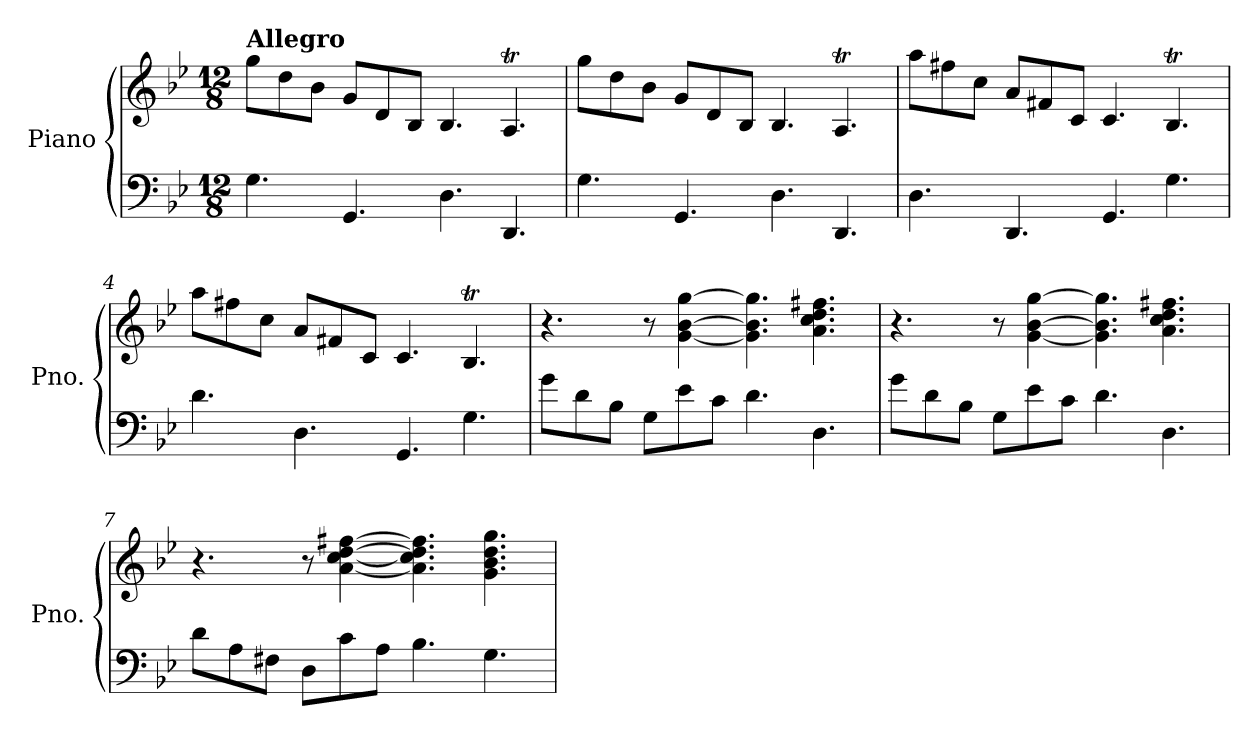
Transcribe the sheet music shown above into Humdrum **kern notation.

**kern	**kern
*part1	*part1
*staff2	*staff1
*I"Piano	*
*I'Pno.	*
*clefF4	*clefG2
*k[b-e-]	*k[b-e-]
*M12/8	*M12/8
=1	=1
!	!LO:TX:a:B:t=Allegro
4.G\	8gg\L
.	8dd\
.	8b-\J
4.GG/	8g/L
.	8d/
.	8B-/J
4.D\	4.B-/
4.DD/	4.At/
=2	=2
4.G\	8gg\L
.	8dd\
.	8b-\J
4.GG/	8g/L
.	8d/
.	8B-/J
4.D\	4.B-/
4.DD/	4.At/
=3	=3
4.D\	8aa\L
.	8ff#X\
.	8cc\J
4.DD/	8a/L
.	8f#X/
.	8c/J
4.GG/	4.c/
4.G\	4.B-T/
!!LO:LB:g=z
=4	=4
4.d\	8aa\L
.	8ff#X\
.	8cc\J
4.D\	8a/L
.	8f#X/
.	8c/J
4.GG/	4.c/
4.G\	4.B-T/
=5	=5
8g\L	4.r
8d\	.
8B-\J	.
8G\L	8r
8e-\	[4g\ [4b-\ [4gg\
8c\J	.
4.d\	4.g\] 4.b-\] 4.gg\]
4.D\	4.a\ 4.cc\ 4.dd\ 4.ff#X\
=6	=6
8g\L	4.r
8d\	.
8B-\J	.
8G\L	8r
8e-\	[4g\ [4b-\ [4gg\
8c\J	.
4.d\	4.g\] 4.b-\] 4.gg\]
4.D\	4.a\ 4.cc\ 4.dd\ 4.ff#X\
!!LO:LB:g=z
=7	=7
8d\L	4.r
8A\	.
8F#X\J	.
8D\L	8r
8c\	[4a\ [4cc\ [4dd\ [4ff#X\
8A\J	.
4.B-\	4.a\] 4.cc\] 4.dd\] 4.ff#\]
4.G\	4.g\ 4.b-\ 4.dd\ 4.gg\
=	=
*-	*-
